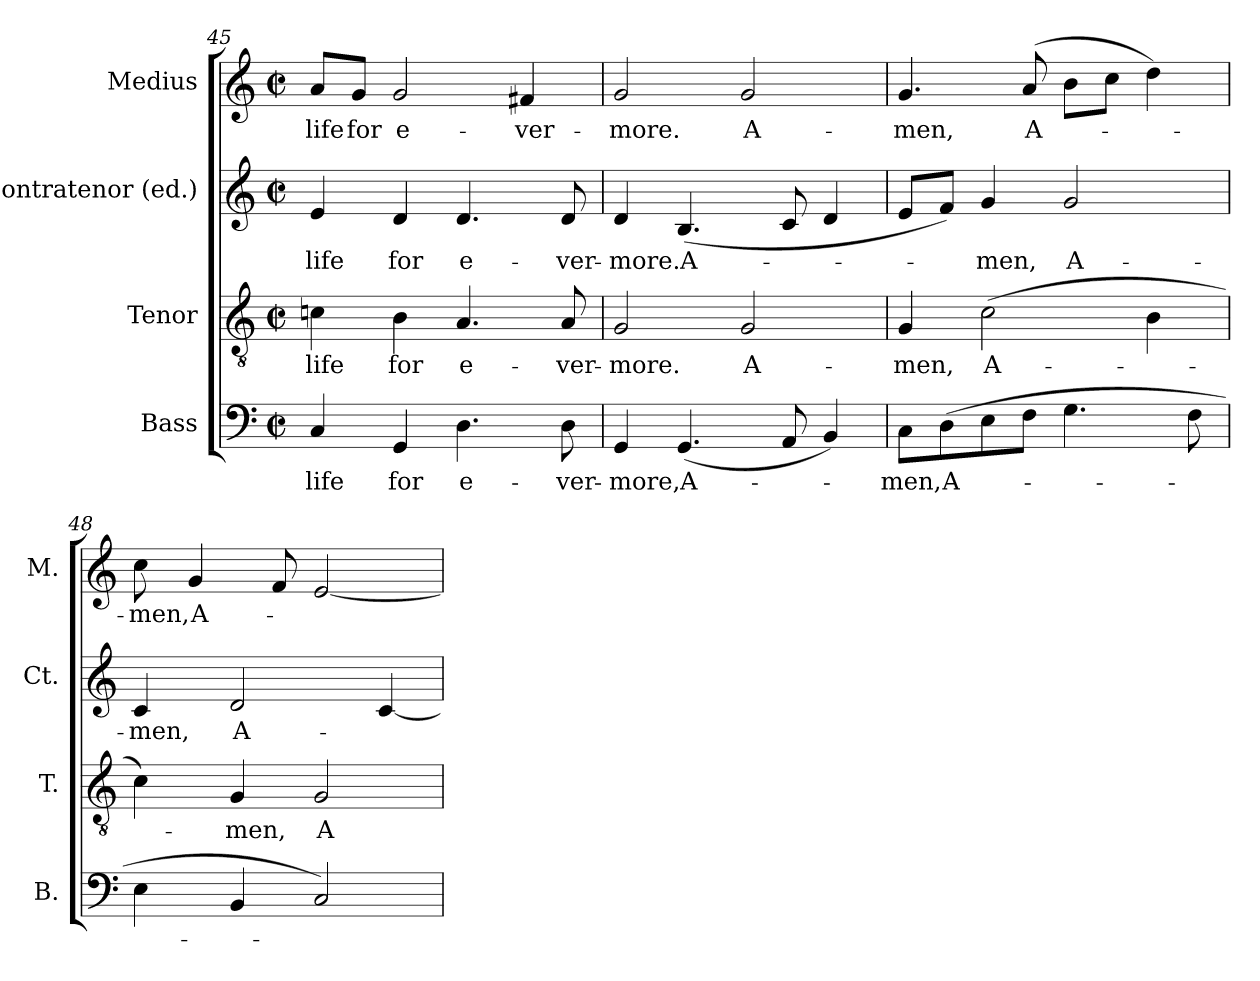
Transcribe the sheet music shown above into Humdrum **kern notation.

**kern	**text	**kern	**text	**kern	**text	**kern	**text
*part4	*part4	*part3	*part3	*part2	*part2	*part1	*part1
*staff4	*staff4	*staff3	*staff3	*staff2	*staff2	*staff1	*staff1
*I"Bass	*	*I"Tenor	*	*I"Contratenor (ed.)	*	*I"Medius	*
*I'B.	*	*I'T.	*	*I'Ct.	*	*I'M.	*
!!LO:LB:g=z
*clefF4	*	*clefGv2	*	*clefG2	*	*clefG2	*
*	*	*ITrd7c12	*	*	*	*	*
*k[]	*	*k[]	*	*k[]	*	*k[]	*
*C:	*	*C:	*	*C:	*	*C:	*
*M2/2	*	*M2/2	*	*M2/2	*	*M2/2	*
*met(c|)	*	*met(c|)	*	*met(c|)	*	*met(c|)	*
=45	=45	=45	=45	=45	=45	=45	=45
!	!LO:LY:b:color=#000000	!	!	!	!	!	!
!	!	!	!LO:LY:b:color=#000000	!	!	!	!
!	!	!	!	!	!LO:LY:b:color=#000000	!	!
!	!	!	!	!	!	!	!LO:LY:b:color=#000000
4Ci/	life	4Cni\	life	4ei/	life	8ai/L	life
!	!	!	!	!	!	!	!LO:LY:b:color=#000000
.	.	.	.	.	.	8gi/J	for
!	!LO:LY:b:color=#000000	!	!	!	!	!	!
!	!	!	!LO:LY:b:color=#000000	!	!	!	!
!	!	!	!	!	!LO:LY:b:color=#000000	!	!
!	!	!	!	!	!	!	!LO:LY:b:color=#000000
4GGi/	for	4BBi\	for	4di/	for	2gi/	e-
!	!LO:LY:b:color=#000000	!	!	!	!	!	!
!	!	!	!LO:LY:b:color=#000000	!	!	!	!
!	!	!	!	!	!LO:LY:b:color=#000000	!	!
4.Di\	e-	4.AAi/	e-	4.di/	e-	.	.
!	!	!	!	!	!	!	!LO:LY:b:color=#000000
.	.	.	.	.	.	4f#Xi/	-ver-
!	!LO:LY:b:color=#000000	!	!	!	!	!	!
!	!	!	!LO:LY:b:color=#000000	!	!	!	!
!	!	!	!	!	!LO:LY:b:color=#000000	!	!
8Di\	-ver-	8AAi/	-ver-	8di/	-ver-	.	.
=46	=46	=46	=46	=46	=46	=46	=46
!	!LO:LY:b:color=#000000	!	!	!	!	!	!
!	!	!	!LO:LY:b:color=#000000	!	!	!	!
!	!	!	!	!	!LO:LY:b:color=#000000	!	!
!	!	!	!	!	!	!	!LO:LY:b:color=#000000
4GGi/	-more,	2GGi/	-more.	4di/	-more.	2gi/	-more.
!	!LO:LY:b:color=#000000	!	!	!	!	!	!
!	!	!	!	!	!LO:LY:b:color=#000000	!	!
(4.GGi/	A-	.	.	(4.Bi/	A-	.	.
!	!	!	!LO:LY:b:color=#000000	!	!	!	!
!	!	!	!	!	!	!	!LO:LY:b:color=#000000
.	.	2GGi/	A-	.	.	2gi/	A-
8AAi/	.	.	.	8ci/	.	.	.
4BBi/)	.	.	.	4di/	.	.	.
=47	=47	=47	=47	=47	=47	=47	=47
!	!LO:LY:b:color=#000000	!	!	!	!	!	!
!	!	!	!LO:LY:b:color=#000000	!	!	!	!
!	!	!	!	!	!	!	!LO:LY:b:color=#000000
8Ci\L	-men,	4GGi/	-men,	8ei/L	.	4.gi/	-men,
!	!LO:LY:b:color=#000000	!	!	!	!	!	!
(8Di\	A-	.	.	8fi/J)	.	.	.
!	!	!	!LO:LY:b:color=#000000	!	!	!	!
!	!	!	!	!	!LO:LY:b:color=#000000	!	!
8Ei\	.	(2Ci\	A-	4gi/	-men,	.	.
!	!	!	!	!	!	!	!LO:LY:b:color=#000000
8Fi\J	.	.	.	.	.	(8ai/	A-
!	!	!	!	!	!LO:LY:b:color=#000000	!	!
4.Gi\	.	.	.	2gi/	A-	8bi\L	.
.	.	.	.	.	.	8cci\J	.
.	.	4BBi\	.	.	.	4ddi\)	.
8Fi\	.	.	.	.	.	.	.
=48	=48	=48	=48	=48	=48	=48	=48
!	!	!	!	!	!LO:LY:b:color=#000000	!	!
!	!	!	!	!	!	!	!LO:LY:b:color=#000000
4Ei\	.	4Ci\)	.	4ci/	-men,	8cci\	-men,
!	!	!	!	!	!	!	!LO:LY:b:color=#000000
.	.	.	.	.	.	4gi/	A-
!	!	!	!LO:LY:b:color=#000000	!	!	!	!
!	!	!	!	!	!LO:LY:b:color=#000000	!	!
4BBi/	.	4GGi/	-men,	2di/	A-	.	.
.	.	.	.	.	.	8fi/	.
!	!	!	!LO:LY:b:color=#000000	!	!	!	!
2Ci/)	.	2GGi/	A-	.	.	[<2ei/	.
.	.	.	.	[<4ci/	.	.	.
=	=	=	=	=	=	=	=
*-	*-	*-	*-	*-	*-	*-	*-
